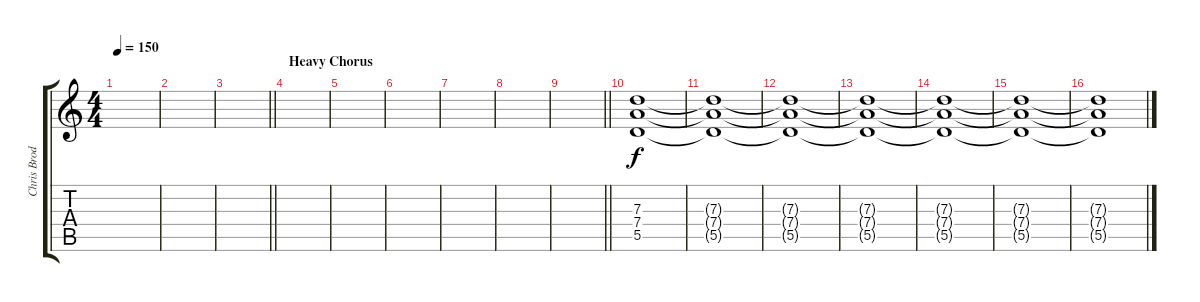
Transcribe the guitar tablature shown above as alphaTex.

\track ("Chris Broderick" "Chris Brod") {instrument distortionguitar}
\staff {score tabs}
\tuning (E4 B3 G3 D3 A2 E2) {hide}
\ts (4 4)
\tempo 150
\clef g2
\ks c
|
|
\barLineRight lightlight
|
\section ("" "Heavy Chorus")
|
|
|
|
|
\barLineRight lightlight
|
(7.3 7.4 5.5).1{dy f volume 6} |
(7.3{t} 7.4{t} 5.5{t}).1 |
(7.3{t} 7.4{t} 5.5{t}).1 |
(7.3{t} 7.4{t} 5.5{t}).1 |
(7.3{t} 7.4{t} 5.5{t}).1{volume 0} |
(7.3{t} 7.4{t} 5.5{t}).1 |
(7.3{t} 7.4{t} 5.5{t}).1
